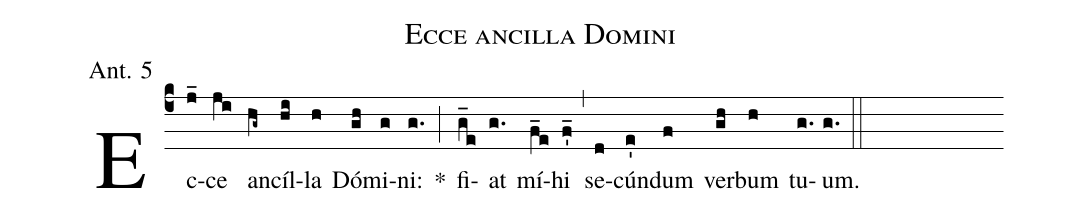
name:Ecce ancilla Domini;
office-part:Antiphona;
mode:8;
annotation: Ant. 5;
%%
(c4) Ec(j_)ce(ji) an(hg~)cíl(hi)la(h) Dó(gh)mi(g)ni:(g.) *(;) fi(g_e)at(g.) mí(f_e)hi(f'_) (,) se(d)cún(e')dum(f) ver(gh)bum(h) tu(g.)um.(g.) (::)
